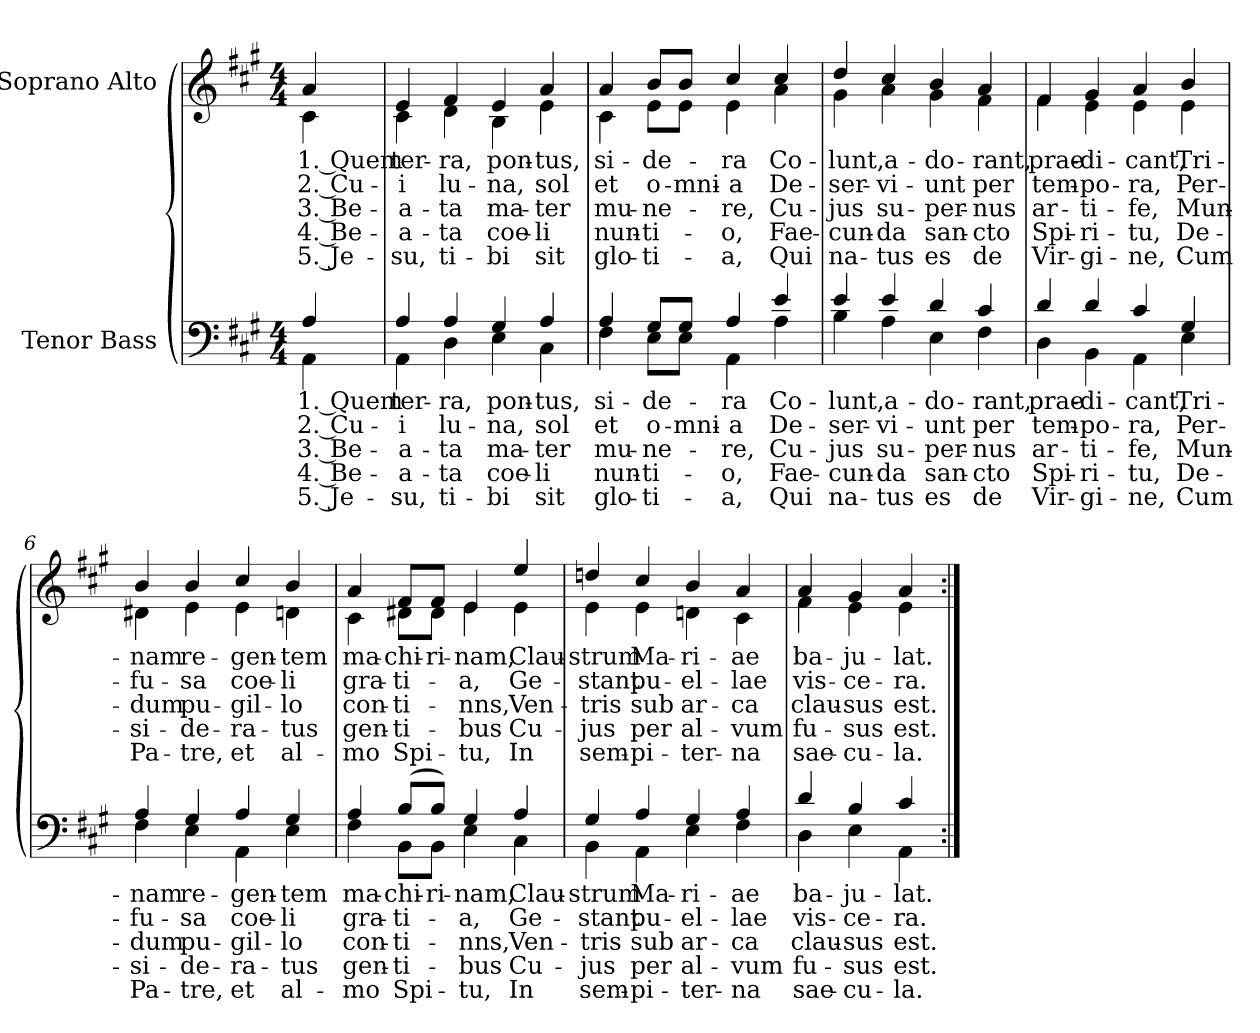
**kern	**text	**text	**text	**text	**text	**kern	**text	**text	**text	**text	**text
*part2	*part2	*part2	*part2	*part2	*part2	*part1	*part1	*part1	*part1	*part1	*part1
*staff2	*staff2	*staff2	*staff2	*staff2	*staff2	*staff1	*staff1	*staff1	*staff1	*staff1	*staff1
*I"Tenor Bass	*	*	*	*	*	*I"Soprano Alto	*	*	*	*	*
*clefF4	*	*	*	*	*	*clefG2	*	*	*	*	*
*k[f#c#g#]	*	*	*	*	*	*k[f#c#g#]	*	*	*	*	*
*A:	*	*	*	*	*	*A:	*	*	*	*	*
*M4/4	*	*	*	*	*	*M4/4	*	*	*	*	*
=1	=1	=1	=1	=1	=1	=1	=1	=1	=1	=1	=1
!	!LO:LY:a:rj	!LO:LY:a:rj	!LO:LY:a:rj	!LO:LY:a:rj	!LO:LY:a:rj	!	!LO:LY:b:rj	!LO:LY:b:rj	!LO:LY:b:rj	!LO:LY:b:rj	!LO:LY:b:rj
*^	*	*	*	*	*	*^	*	*	*	*	*
4A/	4AA\	1. Quem	2. Cu-	3. Be-	4. Be-	5. Je-	4a/	4c#\	1. Quem	2. Cu-	3. Be-	4. Be-	5. Je-
=2	=2	=2	=2	=2	=2	=2	=2	=2	=2	=2	=2	=2	=2
!	!	!LO:LY:a	!LO:LY:a	!LO:LY:a	!LO:LY:a	!LO:LY:a	!	!	!LO:LY:b	!LO:LY:b	!LO:LY:b	!LO:LY:b	!LO:LY:b
4A/	4AA\	ter-	-i	-a-	-a-	-su,	4e/	4c#\	ter-	-i	-a-	-a-	-su,
!	!	!LO:LY:a	!LO:LY:a	!LO:LY:a	!LO:LY:a	!LO:LY:a	!	!	!LO:LY:b	!LO:LY:b	!LO:LY:b	!LO:LY:b	!LO:LY:b
4A/	4D\	-ra,	lu-	-ta	-ta	ti-	4f#/	4d\	-ra,	lu-	-ta	-ta	ti-
!	!	!LO:LY:a	!LO:LY:a	!LO:LY:a	!LO:LY:a	!LO:LY:a	!	!	!LO:LY:b	!LO:LY:b	!LO:LY:b	!LO:LY:b	!LO:LY:b
4G#/	4E\	pon-	-na,	ma-	coe-	-bi	4e/	4B\	pon-	-na,	ma-	coe-	-bi
!	!	!LO:LY:a	!LO:LY:a	!LO:LY:a	!LO:LY:a	!LO:LY:a	!	!	!LO:LY:b	!LO:LY:b	!LO:LY:b	!LO:LY:b	!LO:LY:b
4A/	4C#\	-tus,	sol	-ter	-li	sit	4a/	4e\	-tus,	sol	-ter	-li	sit
=3	=3	=3	=3	=3	=3	=3	=3	=3	=3	=3	=3	=3	=3
!	!	!LO:LY:a	!LO:LY:a	!LO:LY:a	!LO:LY:a	!LO:LY:a	!	!	!LO:LY:b	!LO:LY:b	!LO:LY:b	!LO:LY:b	!LO:LY:b
4A/	4F#\	si-	et	mu-	nun-	glo-	4a/	4c#\	si-	et	mu-	nun-	glo-
!	!	!LO:LY:a	!LO:LY:a	!LO:LY:a	!LO:LY:a	!LO:LY:a	!	!	!LO:LY:b	!LO:LY:b	!LO:LY:b	!LO:LY:b	!LO:LY:b
8G#/L	8E\L	-de-	o-	-ne-	-ti-	-ti-	8b/L	8e\L	-de-	o-	-ne-	-ti-	-ti-
!	!	!	!LO:LY:a	!	!	!	!	!	!	!LO:LY:b	!	!	!
8G#/J	8E\J	.	-mni-	.	.	.	8b/J	8e\J	.	-mni-	.	.	.
!	!	!LO:LY:a	!LO:LY:a	!LO:LY:a	!LO:LY:a	!LO:LY:a	!	!	!LO:LY:b	!LO:LY:b	!LO:LY:b	!LO:LY:b	!LO:LY:b
4A/	4AA\	-ra	-a	-re,	-o,	-a,	4cc#/	4e\	-ra	-a	-re,	-o,	-a,
!	!	!LO:LY:a	!LO:LY:a	!LO:LY:a	!LO:LY:a	!LO:LY:a	!	!	!LO:LY:b	!LO:LY:b	!LO:LY:b	!LO:LY:b	!LO:LY:b
4e/	4A\	Co-	De-	Cu-	Fae-	Qui	4cc#/	4a\	Co-	De-	Cu-	Fae-	Qui
!!LO:LB:g=z	!!
=4	=4	=4	=4	=4	=4	=4	=4	=4	=4	=4	=4	=4	=4
!	!	!LO:LY:a	!LO:LY:a	!LO:LY:a	!LO:LY:a	!LO:LY:a	!	!	!LO:LY:b	!LO:LY:b	!LO:LY:b	!LO:LY:b	!LO:LY:b
4e/	4B\	-lunt,	-ser-	-jus	-cun-	na-	4dd/	4g#\	-lunt,	-ser-	-jus	-cun-	na-
!	!	!LO:LY:a	!LO:LY:a	!LO:LY:a	!LO:LY:a	!LO:LY:a	!	!	!LO:LY:b	!LO:LY:b	!LO:LY:b	!LO:LY:b	!LO:LY:b
4e/	4A\	a-	-vi-	su-	-da	-tus	4cc#/	4a\	a-	-vi-	su-	-da	-tus
!	!	!LO:LY:a	!LO:LY:a	!LO:LY:a	!LO:LY:a	!LO:LY:a	!	!	!LO:LY:b	!LO:LY:b	!LO:LY:b	!LO:LY:b	!LO:LY:b
4d/	4E\	-do-	-unt	-per-	san-	es	4b/	4g#\	-do-	-unt	-per-	san-	es
!	!	!LO:LY:a	!LO:LY:a	!LO:LY:a	!LO:LY:a	!LO:LY:a	!	!	!LO:LY:b	!LO:LY:b	!LO:LY:b	!LO:LY:b	!LO:LY:b
4c#/	4F#\	-rant,	per	-nus	-cto	de	4a/	4f#\	-rant,	per	-nus	-cto	de
=5	=5	=5	=5	=5	=5	=5	=5	=5	=5	=5	=5	=5	=5
!	!	!LO:LY:a	!LO:LY:a	!LO:LY:a	!LO:LY:a	!LO:LY:a	!	!	!LO:LY:b	!LO:LY:b	!LO:LY:b	!LO:LY:b	!LO:LY:b
4d/	4D\	prae-	tem-	ar-	Spi-	Vir-	4f#/	4f#\	prae-	tem-	ar-	Spi-	Vir-
!	!	!LO:LY:a	!LO:LY:a	!LO:LY:a	!LO:LY:a	!LO:LY:a	!	!	!LO:LY:b	!LO:LY:b	!LO:LY:b	!LO:LY:b	!LO:LY:b
4d/	4BB\	-di-	-po-	-ti-	-ri-	-gi-	4g#/	4e\	-di-	-po-	-ti-	-ri-	-gi-
!	!	!LO:LY:a	!LO:LY:a	!LO:LY:a	!LO:LY:a	!LO:LY:a	!	!	!LO:LY:b	!LO:LY:b	!LO:LY:b	!LO:LY:b	!LO:LY:b
4c#/	4AA\	-cant,	-ra,	-fe,	-tu,	-ne,	4a/	4e\	-cant,	-ra,	-fe,	-tu,	-ne,
!	!	!LO:LY:a	!LO:LY:a	!LO:LY:a	!LO:LY:a	!LO:LY:a	!	!	!LO:LY:b	!LO:LY:b	!LO:LY:b	!LO:LY:b	!LO:LY:b
4G#/	4E\	Tri-	Per-	Mun-	De-	Cum	4b/	4e\	Tri-	Per-	Mun-	De-	Cum
=6	=6	=6	=6	=6	=6	=6	=6	=6	=6	=6	=6	=6	=6
!	!	!LO:LY:a	!LO:LY:a	!LO:LY:a	!LO:LY:a	!LO:LY:a	!	!	!LO:LY:b	!LO:LY:b	!LO:LY:b	!LO:LY:b	!LO:LY:b
4A/	4F#\	-nam	-fu-	-dum	-si-	Pa-	4b/	4d#X\	-nam	-fu-	-dum	-si-	Pa-
!	!	!LO:LY:a	!LO:LY:a	!LO:LY:a	!LO:LY:a	!LO:LY:a	!	!	!LO:LY:b	!LO:LY:b	!LO:LY:b	!LO:LY:b	!LO:LY:b
4G#/	4E\	re-	-sa	pu-	-de-	-tre,	4b/	4e\	re-	-sa	pu-	-de-	-tre,
!	!	!LO:LY:a	!LO:LY:a	!LO:LY:a	!LO:LY:a	!LO:LY:a	!	!	!LO:LY:b	!LO:LY:b	!LO:LY:b	!LO:LY:b	!LO:LY:b
4A/	4AA\	-gen-	coe-	-gil-	-ra-	et	4cc#/	4e\	-gen-	coe-	-gil-	-ra-	et
!	!	!LO:LY:a	!LO:LY:a	!LO:LY:a	!LO:LY:a	!LO:LY:a	!	!	!LO:LY:b	!LO:LY:b	!LO:LY:b	!LO:LY:b	!LO:LY:b
4G#/	4E\	-tem	-li	-lo	-tus	al-	4b/	4dn\	-tem	-li	-lo	-tus	al-
!!LO:LB:g=z	!!
=7	=7	=7	=7	=7	=7	=7	=7	=7	=7	=7	=7	=7	=7
!	!	!LO:LY:a	!LO:LY:a	!LO:LY:a	!LO:LY:a	!LO:LY:a	!	!	!LO:LY:b	!LO:LY:b	!LO:LY:b	!LO:LY:b	!LO:LY:b
4A/	4F#\	ma-	gra-	con-	gen-	-mo	4a/	4c#\	ma-	gra-	con-	gen-	-mo
!	!	!LO:LY:a	!LO:LY:a	!LO:LY:a	!LO:LY:a	!LO:LY:a	!	!	!LO:LY:b	!LO:LY:b	!LO:LY:b	!LO:LY:b	!LO:LY:b
(>8B/L	8BB\L	-chi-	-ti-	-ti-	-ti-	Spi-	8f#/L	8d#X\L	-chi-	-ti-	-ti-	-ti-	Spi-
!	!	!LO:LY:a	!	!	!	!	!	!	!LO:LY:b	!	!	!	!
8B/J)	8BB\J	-ri-	.	.	.	.	8f#/J	8d#\J	-ri-	.	.	.	.
!	!	!LO:LY:a	!LO:LY:a	!LO:LY:a	!LO:LY:a	!LO:LY:a	!	!	!LO:LY:b	!LO:LY:b	!LO:LY:b	!LO:LY:b	!LO:LY:b
4G#/	4E\	-nam,	-a,	-nns,	-bus	-tu,	4e/	4e\	-nam,	-a,	-nns,	-bus	-tu,
!	!	!LO:LY:a	!LO:LY:a	!LO:LY:a	!LO:LY:a	!LO:LY:a	!	!	!LO:LY:b	!LO:LY:b	!LO:LY:b	!LO:LY:b	!LO:LY:b
4A/	4C#\	Clau-	Ge-	Ven-	Cu-	In	4ee/	4e\	Clau-	Ge-	Ven-	Cu-	In
=8	=8	=8	=8	=8	=8	=8	=8	=8	=8	=8	=8	=8	=8
!	!	!LO:LY:a	!LO:LY:a	!LO:LY:a	!LO:LY:a	!LO:LY:a	!	!	!LO:LY:b	!LO:LY:b	!LO:LY:b	!LO:LY:b	!LO:LY:b
4G#/	4BB\	-strum	-stant	-tris	-jus	sem-	4ddn/	4e\	-strum	-stant	-tris	-jus	sem-
!	!	!LO:LY:a	!LO:LY:a	!LO:LY:a	!LO:LY:a	!LO:LY:a	!	!	!LO:LY:b	!LO:LY:b	!LO:LY:b	!LO:LY:b	!LO:LY:b
4A/	4AA\	Ma-	pu-	sub	per	-pi-	4cc#/	4e\	Ma-	pu-	sub	per	-pi-
!	!	!LO:LY:a	!LO:LY:a	!LO:LY:a	!LO:LY:a	!LO:LY:a	!	!	!LO:LY:b	!LO:LY:b	!LO:LY:b	!LO:LY:b	!LO:LY:b
4G#/	4E\	-ri-	-el-	ar-	al-	-ter-	4b/	4dn\	-ri-	-el-	ar-	al-	-ter-
!	!	!LO:LY:a	!LO:LY:a	!LO:LY:a	!LO:LY:a	!LO:LY:a	!	!	!LO:LY:b	!LO:LY:b	!LO:LY:b	!LO:LY:b	!LO:LY:b
4A/	4F#\	-ae	-lae	-ca	-vum	-na	4a/	4c#\	-ae	-lae	-ca	-vum	-na
=9	=9	=9	=9	=9	=9	=9	=9	=9	=9	=9	=9	=9	=9
!	!	!LO:LY:a	!LO:LY:a	!LO:LY:a	!LO:LY:a	!LO:LY:a	!	!	!LO:LY:b	!LO:LY:b	!LO:LY:b	!LO:LY:b	!LO:LY:b
4d/	4D\	ba-	vis-	clau-	fu-	sae-	4a/	4f#\	ba-	vis-	clau-	fu-	sae-
!	!	!LO:LY:a	!LO:LY:a	!LO:LY:a	!LO:LY:a	!LO:LY:a	!	!	!LO:LY:b	!LO:LY:b	!LO:LY:b	!LO:LY:b	!LO:LY:b
4B/	4E\	-ju-	-ce-	-sus	-sus	-cu-	4g#/	4e\	-ju-	-ce-	-sus	-sus	-cu-
!	!	!LO:LY:a	!LO:LY:a	!LO:LY:a	!LO:LY:a	!LO:LY:a	!	!	!LO:LY:b	!LO:LY:b	!LO:LY:b	!LO:LY:b	!LO:LY:b
4c#/	4AA\	-lat.	-ra.	est.	est.	-la.	4a/	4e\	-lat.	-ra.	est.	est.	-la.
*v	*v	*	*	*	*	*	*	*	*	*	*	*	*
*	*	*	*	*	*	*v	*v	*	*	*	*	*
=:|!	=:|!	=:|!	=:|!	=:|!	=:|!	=:|!	=:|!	=:|!	=:|!	=:|!	=:|!
*-	*-	*-	*-	*-	*-	*-	*-	*-	*-	*-	*-
